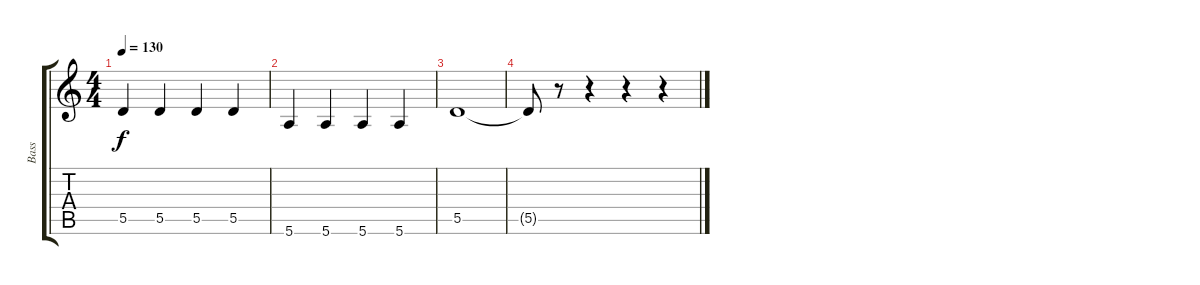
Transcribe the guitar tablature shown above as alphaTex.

\track ("Bass" "Bass") {instrument electricbasspick}
\staff {score tabs}
\tuning (E4 B3 G3 D3 A2 E2) {hide}
\ts (4 4)
\tempo 130
\clef g2
\ks c
5.5.4{dy f} 5.5.4 5.5.4 5.5.4 |
5.6.4 5.6.4 5.6.4 5.6.4 |
5.5.1 |
5.5{t}.8 r.8 r.4 r.4 r.4
